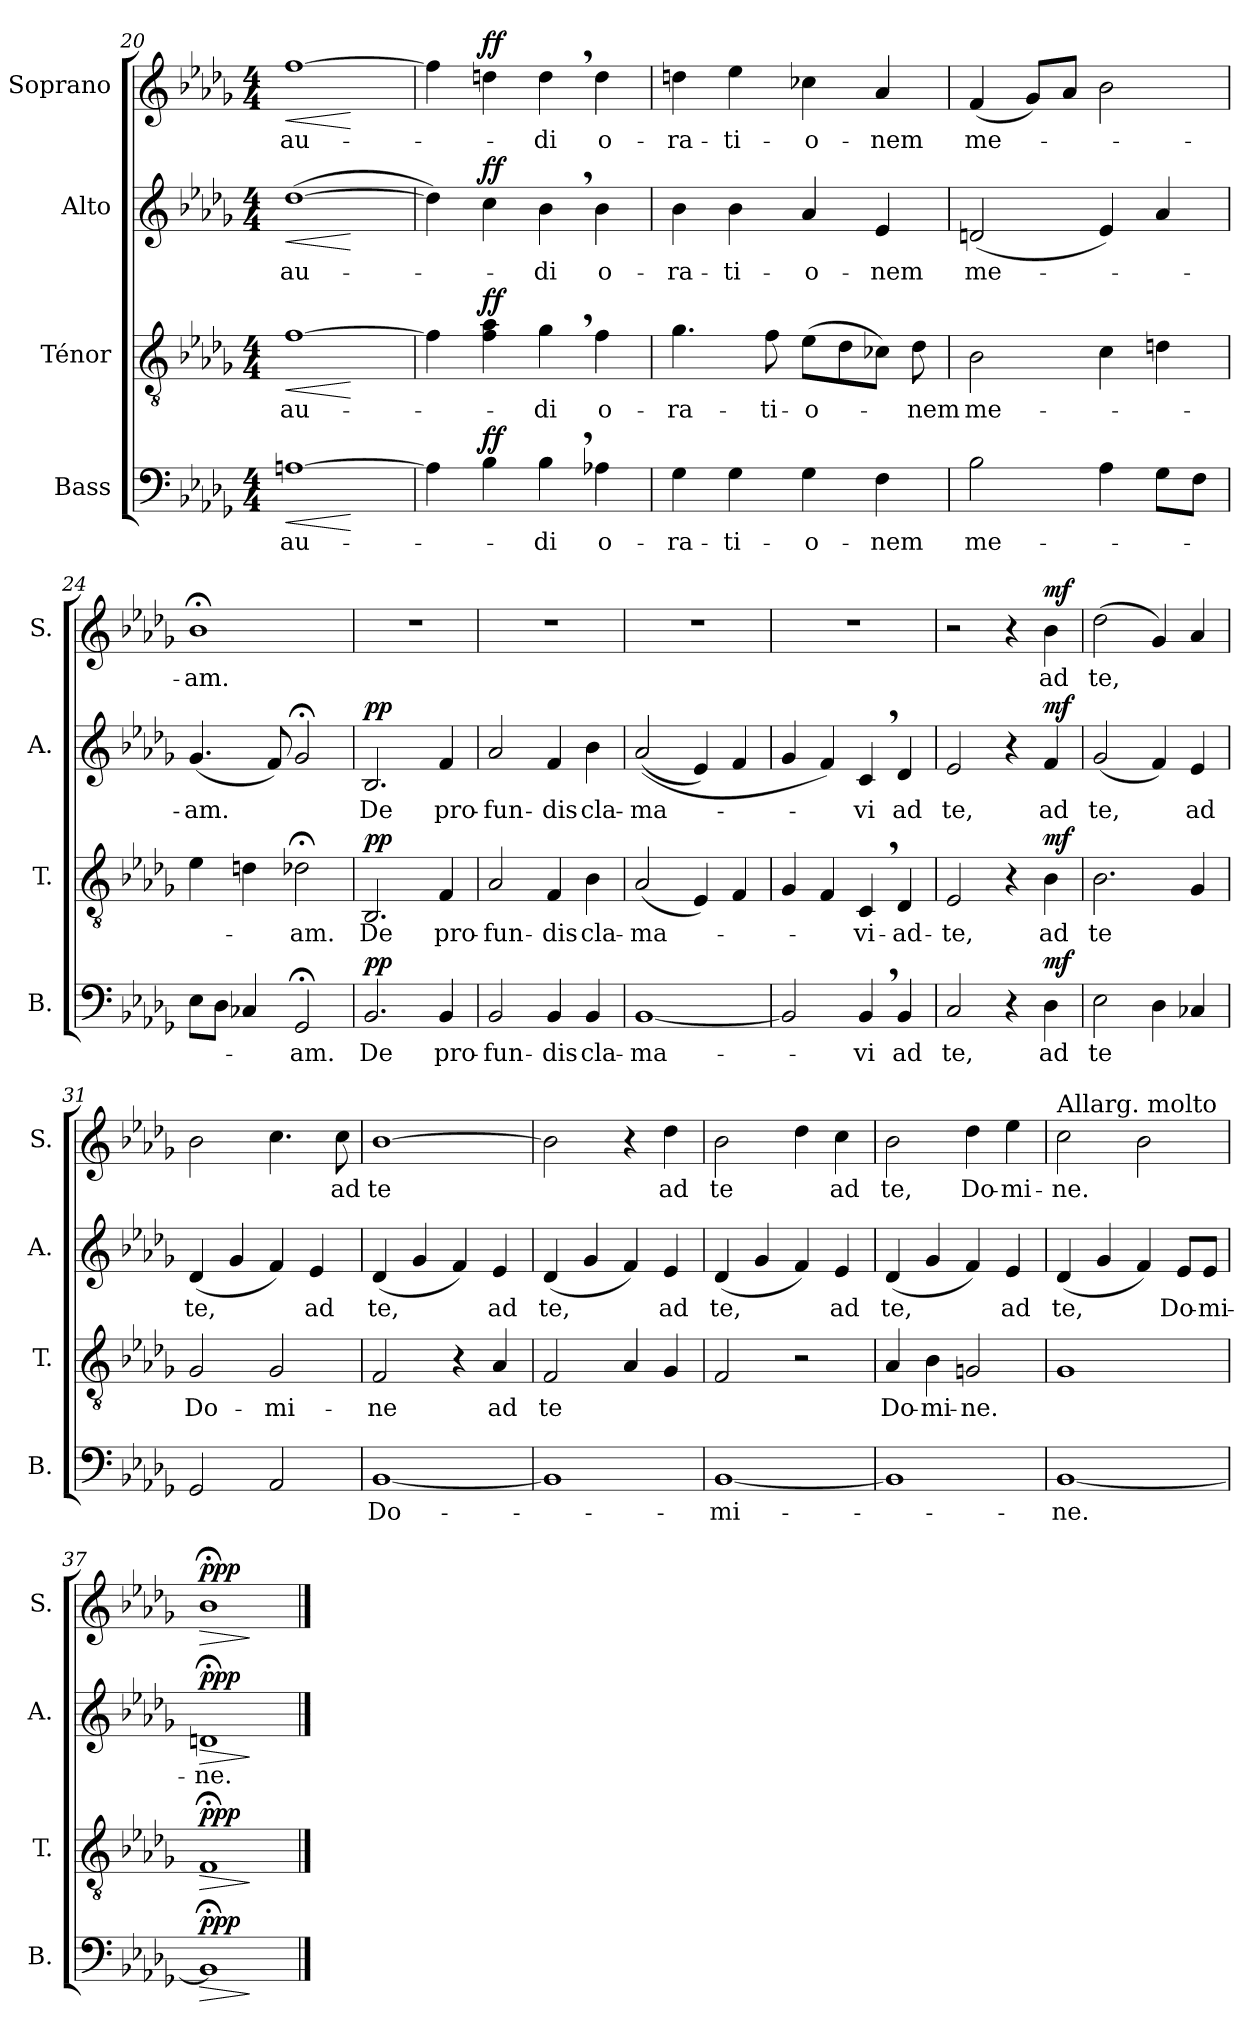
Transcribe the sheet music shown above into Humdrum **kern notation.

**kern	**text	**dynam	**kern	**text	**dynam	**kern	**text	**dynam	**kern	**text	**dynam
*part4	*part4	*part4	*part3	*part3	*part3	*part2	*part2	*part2	*part1	*part1	*part1
*staff4	*staff4	*staff4	*staff3	*staff3	*staff3	*staff2	*staff2	*staff2	*staff1	*staff1	*staff1
*I"Bass	*	*	*I"Ténor	*	*	*I"Alto	*	*	*I"Soprano	*	*
*I'B.	*	*	*I'T.	*	*	*I'A.	*	*	*I'S.	*	*
*clefF4	*	*	*clefGv2	*	*	*clefG2	*	*	*clefG2	*	*
*k[b-e-a-d-g-]	*	*	*k[b-e-a-d-g-]	*	*	*k[b-e-a-d-g-]	*	*	*k[b-e-a-d-g-]	*	*
*M4/4	*	*	*M4/4	*	*	*M4/4	*	*	*M4/4	*	*
=20	=20	=20	=20	=20	=20	=20	=20	=20	=20	=20	=20
!	!LO:LY:b	!LO:HP:b	!	!LO:LY:b	!LO:HP:b	!	!LO:LY:b	!LO:HP:b	!	!LO:LY:b	!LO:HP:b
[1An	-au-	<	[1f	-au-	<	(<[1dd-	-au-	<	[1ff	-au-	<
.	.	[	.	.	[	.	.	[	.	.	[
!!LO:PB:g=z
=21	=21	=21	=21	=21	=21	=21	=21	=21	=21	=21	=21
4A\]	.	.	4f\]	.	.	4dd-\])	.	.	4ff\]	.	.
!	!	!LO:DY:a	!	!	!LO:DY:a	!	!	!LO:DY:a	!	!	!LO:DY:a
4B-\	.	ff	4f\ 4a-\	.	ff	4cc\	.	ff	4ddn\	.	ff
!	!LO:LY:b	!	!	!LO:LY:b	!	!	!LO:LY:b	!	!	!LO:LY:b	!
4B-,\	-di	.	4g-,\	-di	.	4b-,\	-di	.	4dd,\	-di	.
!	!LO:LY:b	!	!	!LO:LY:b	!	!	!LO:LY:b	!	!	!LO:LY:b	!
4A-X\	o-	.	4f\	o-	.	4b-\	o-	.	4dd\	o-	.
=22	=22	=22	=22	=22	=22	=22	=22	=22	=22	=22	=22
!	!LO:LY:b	!	!	!LO:LY:b	!	!	!LO:LY:b	!	!	!LO:LY:b	!
4G-\	-ra-	.	4.g-\	-ra-	.	4b-\	-ra-	.	4ddn\	-ra-	.
!	!LO:LY:b	!	!	!	!	!	!LO:LY:b	!	!	!LO:LY:b	!
4G-\	-ti-	.	.	.	.	4b-\	-ti-	.	4ee-\	-ti-	.
!	!	!	!	!LO:LY:b	!	!	!	!	!	!	!
.	.	.	8f\	-ti-	.	.	.	.	.	.	.
!	!LO:LY:b	!	!	!LO:LY:b	!	!	!LO:LY:b	!	!	!LO:LY:b	!
4G-\	-o-	.	(>8e-\L	-o-	.	4a-/	-o-	.	4cc-X\	-o-	.
.	.	.	8d-\	.	.	.	.	.	.	.	.
!	!LO:LY:b	!	!	!	!	!	!LO:LY:b	!	!	!LO:LY:b	!
4F\	-nem	.	8c-X\J)	.	.	4e-/	-nem	.	4a-/	-nem	.
!	!	!	!	!LO:LY:b	!	!	!	!	!	!	!
.	.	.	8d-\	-nem	.	.	.	.	.	.	.
=23	=23	=23	=23	=23	=23	=23	=23	=23	=23	=23	=23
!	!LO:LY:b	!	!	!LO:LY:b	!	!	!LO:LY:b	!	!	!LO:LY:b	!
2B-\	me-	.	2B-\	me-	.	(<2dn/	me-	.	(<4f/	me-	.
.	.	.	.	.	.	.	.	.	8g-/L)	.	.
.	.	.	.	.	.	.	.	.	8a-/J	.	.
4A-\	.	.	4c\	.	.	4e-/)	.	.	2b-\	.	.
8G-\L	.	.	4dn\	.	.	4a-/	.	.	.	.	.
8F\J	.	.	.	.	.	.	.	.	.	.	.
=24	=24	=24	=24	=24	=24	=24	=24	=24	=24	=24	=24
!	!	!	!	!	!	!	!LO:LY:b	!	!	!LO:LY:b	!
8E-\L	.	.	4e-\	.	.	(<4.g-/	-am.	.	1b-;<	-am.	.
8D-\J	.	.	.	.	.	.	.	.	.	.	.
4C-X/	.	.	4dn\	.	.	.	.	.	.	.	.
.	.	.	.	.	.	8f/)	.	.	.	.	.
!	!LO:LY:b	!	!	!LO:LY:b	!	!	!	!	!	!	!
2GG-;</	-am.	.	2d-X;<\	-am.	.	2g-;</	.	.	.	.	.
=25	=25	=25	=25	=25	=25	=25	=25	=25	=25	=25	=25
!	!LO:LY:b	!LO:DY:a	!	!LO:LY:b	!LO:DY:a	!	!LO:LY:b	!LO:DY:a	!	!	!
2.BB-/	De	pp	2.BB-/	De	pp	2.B-/	De	pp	1r	.	.
!	!LO:LY:b	!	!	!LO:LY:b	!	!	!LO:LY:b	!	!	!	!
4BB-/	pro-	.	4F/	pro-	.	4f/	pro-	.	.	.	.
=26	=26	=26	=26	=26	=26	=26	=26	=26	=26	=26	=26
!	!LO:LY:b	!	!	!LO:LY:b	!	!	!LO:LY:b	!	!	!	!
2BB-/	-fun-	.	2A-/	-fun-	.	2a-/	-fun-	.	1r	.	.
!	!LO:LY:b	!	!	!LO:LY:b	!	!	!LO:LY:b	!	!	!	!
4BB-/	-dis	.	4F/	-dis	.	4f/	-dis	.	.	.	.
!	!LO:LY:b	!	!	!LO:LY:b	!	!	!LO:LY:b	!	!	!	!
4BB-/	cla-	.	4B-\	cla-	.	4b-\	cla-	.	.	.	.
=27	=27	=27	=27	=27	=27	=27	=27	=27	=27	=27	=27
!	!LO:LY:b	!	!	!LO:LY:b	!	!	!LO:LY:b	!	!	!	!
[1BB-	-ma-	.	(<2A-/	-ma-	.	(>(<2a-/	-ma-	.	1r	.	.
.	.	.	4E-/)	.	.	4e-/)	.	.	.	.	.
.	.	.	4F/	.	.	4f/	.	.	.	.	.
!!LO:LB:g=z
=28	=28	=28	=28	=28	=28	=28	=28	=28	=28	=28	=28
2BB-/]	.	.	4G-/	.	.	4g-/	.	.	1r	.	.
.	.	.	4F/	.	.	4f/)	.	.	.	.	.
!	!LO:LY:b	!	!	!LO:LY:b	!	!	!LO:LY:b	!	!	!	!
4BB-,/	-vi	.	4C,/	-vi-	.	4c,/	-vi	.	.	.	.
!	!LO:LY:b	!	!	!LO:LY:b	!	!	!LO:LY:b	!	!	!	!
4BB-/	ad	.	4D-/	-ad-	.	4d-/	ad	.	.	.	.
=29	=29	=29	=29	=29	=29	=29	=29	=29	=29	=29	=29
!	!LO:LY:b	!	!	!LO:LY:b	!	!	!LO:LY:b	!	!	!	!
2C/	te,	.	2E-/	-te,	.	2e-/	te,	.	2r	.	.
4r	.	.	4r	.	.	4r	.	.	4r	.	.
!	!LO:LY:b	!LO:DY:a	!	!LO:LY:b	!LO:DY:a	!	!LO:LY:b	!LO:DY:a	!	!LO:LY:b	!LO:DY:a
4D-\	ad	mf	4B-\	ad	mf	4f/	ad	mf	4b-\	ad	mf
=30	=30	=30	=30	=30	=30	=30	=30	=30	=30	=30	=30
!	!LO:LY:b	!	!	!LO:LY:b	!	!	!LO:LY:b	!	!	!LO:LY:b	!
2E-\	te	.	2.B-\	te	.	(<2g-/	te,	.	(>2dd-\	te,	.
4D-\	.	.	.	.	.	4f/)	.	.	4g-/)	.	.
!	!	!	!	!	!	!	!LO:LY:b	!	!	!	!
4C-X/	.	.	4G-/	.	.	4e-/	ad	.	4a-/	.	.
=31	=31	=31	=31	=31	=31	=31	=31	=31	=31	=31	=31
!	!	!	!	!LO:LY:b	!	!	!LO:LY:b	!	!	!	!
2GG-/	.	.	2G-/	Do-	.	(<4d-/	te,	.	2b-\	.	.
.	.	.	.	.	.	4g-/	.	.	.	.	.
!	!	!	!	!LO:LY:b	!	!	!	!	!	!	!
2AA-/	.	.	2G-/	-mi-	.	4f/)	.	.	4.cc\	.	.
!	!	!	!	!	!	!	!LO:LY:b	!	!	!	!
.	.	.	.	.	.	4e-/	ad	.	.	.	.
!	!	!	!	!	!	!	!	!	!	!LO:LY:b	!
.	.	.	.	.	.	.	.	.	8cc\	ad	.
=32	=32	=32	=32	=32	=32	=32	=32	=32	=32	=32	=32
!	!LO:LY:b	!	!	!LO:LY:b	!	!	!LO:LY:b	!	!	!LO:LY:b	!
[1BB-	Do-	.	2F/	-ne	.	(<4d-/	te,	.	[1b-	te	.
.	.	.	.	.	.	4g-/	.	.	.	.	.
.	.	.	4r	.	.	4f/)	.	.	.	.	.
!	!	!	!	!LO:LY:b	!	!	!LO:LY:b	!	!	!	!
.	.	.	4A-/	ad	.	4e-/	ad	.	.	.	.
=33	=33	=33	=33	=33	=33	=33	=33	=33	=33	=33	=33
!	!	!	!	!LO:LY:b	!	!	!LO:LY:b	!	!	!	!
1BB-]	.	.	2F/	-te	.	(<4d-/	te,	.	2b-\]	.	.
.	.	.	.	.	.	4g-/	.	.	.	.	.
.	.	.	4A-/	.	.	4f/)	.	.	4r	.	.
!	!	!	!	!	!	!	!LO:LY:b	!	!	!LO:LY:b	!
.	.	.	4G-/	.	.	4e-/	ad	.	4dd-\	ad	.
=34	=34	=34	=34	=34	=34	=34	=34	=34	=34	=34	=34
!	!LO:LY:b	!	!	!	!	!	!LO:LY:b	!	!	!LO:LY:b	!
[1BB-	-mi-	.	2F/	.	.	(<4d-/	te,	.	2b-\	te	.
.	.	.	.	.	.	4g-/	.	.	.	.	.
.	.	.	2r	.	.	4f/)	.	.	4dd-\	.	.
!	!	!	!	!	!	!	!LO:LY:b	!	!	!LO:LY:b	!
.	.	.	.	.	.	4e-/	ad	.	4cc\	ad	.
=35	=35	=35	=35	=35	=35	=35	=35	=35	=35	=35	=35
!	!	!	!	!LO:LY:b	!	!	!LO:LY:b	!	!	!LO:LY:b	!
1BB-]	.	.	4A-/	Do-	.	(<4d-/	te,	.	2b-\	te,	.
!	!	!	!	!LO:LY:b	!	!	!	!	!	!	!
.	.	.	4B-\	-mi-	.	4g-/	.	.	.	.	.
!	!	!	!	!LO:LY:b	!	!	!	!	!	!LO:LY:b	!
.	.	.	2Gn/	-ne.	.	4f/)	.	.	4dd-\	Do-	.
!	!	!	!	!	!	!	!LO:LY:b	!	!	!LO:LY:b	!
.	.	.	.	.	.	4e-/	ad	.	4ee-\	-mi-	.
=36	=36	=36	=36	=36	=36	=36	=36	=36	=36	=36	=36
!	!	!	!	!	!	!	!	!	!LO:TX:a:t=Allarg. molto	!	!
!	!LO:LY:b	!	!	!	!	!	!LO:LY:b	!	!	!LO:LY:b	!
[1BB-	-ne.	.	1G-	.	.	(<4d-/	te,	.	2cc\	-ne.	.
.	.	.	.	.	.	4g-/	.	.	.	.	.
.	.	.	.	.	.	4f/)	.	.	2b-\	.	.
!	!	!	!	!	!	!	!LO:LY:b	!	!	!	!
.	.	.	.	.	.	8e-/L	Do-	.	.	.	.
!	!	!	!	!	!	!	!LO:LY:b	!	!	!	!
.	.	.	.	.	.	8e-/J	-mi-	.	.	.	.
!!LO:LB:g=z
=37	=37	=37	=37	=37	=37	=37	=37	=37	=37	=37	=37
!	!	!LO:HP:b	!	!	!LO:HP:b	!	!LO:LY:b	!LO:HP:b	!	!	!LO:HP:b
!	!	!LO:DY:n=1:a	!	!	!LO:DY:n=1:a	!	!	!LO:DY:n=1:a	!	!	!LO:DY:n=1:a
1BB-;<]	.	> ppp	1F;<	.	> ppp	1dn;<	-ne.	> ppp	1b-;<	.	> ppp
.	.	]	.	.	]	.	.	]	.	.	]
==	==	==	==	==	==	==	==	==	==	==	==
*-	*-	*-	*-	*-	*-	*-	*-	*-	*-	*-	*-
